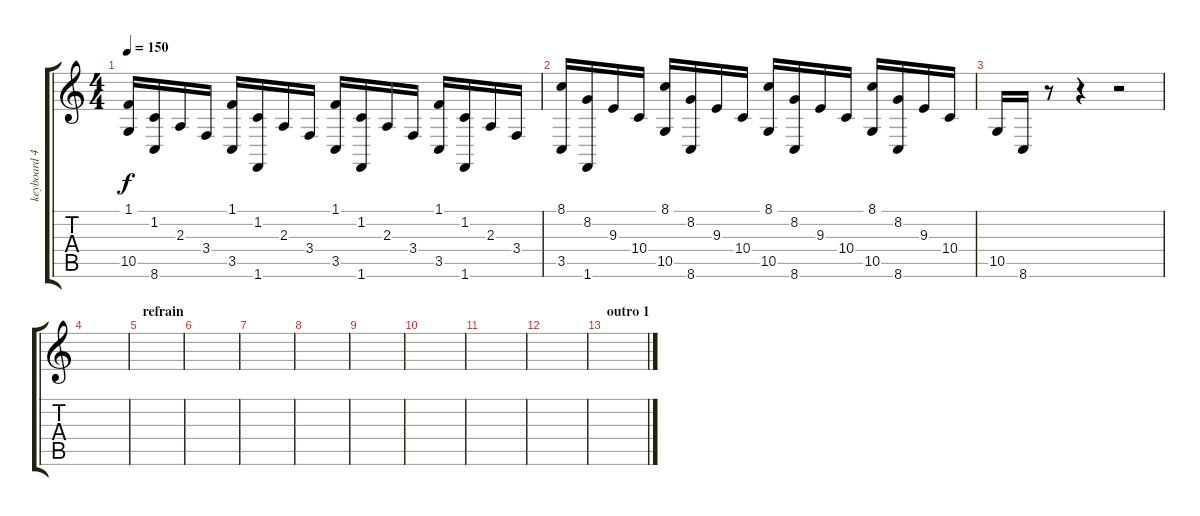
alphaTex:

\track ("keyboard 4" "keyboard 4") {instrument fx1rain}
\staff {score tabs}
\tuning (E4 B3 G3 D3 A2 E2) {hide}
\ts (4 4)
\tempo 150
\clef g2
\ks c
(1.1 10.5).16{dy f} (1.2 8.6).16 2.3.16 3.4.16 (1.1 3.5).16 (1.2 1.6).16 2.3.16 3.4.16 (1.1 3.5).16 (1.2 1.6).16 2.3.16 3.4.16 (1.1 3.5).16 (1.2 1.6).16 2.3.16 3.4.16 |
(8.1 3.5).16 (8.2 1.6).16 9.3.16 10.4.16 (8.1 10.5).16 (8.2 8.6).16 9.3.16 10.4.16 (8.1 10.5).16 (8.2 8.6).16 9.3.16 10.4.16 (8.1 10.5).16 (8.2 8.6).16 9.3.16 10.4.16 |
10.5.16 8.6.16 r.8 r.4 r.2 |
|
\section ("" "refrain")
|
|
|
|
|
|
|
|
\section ("" "outro 1")
